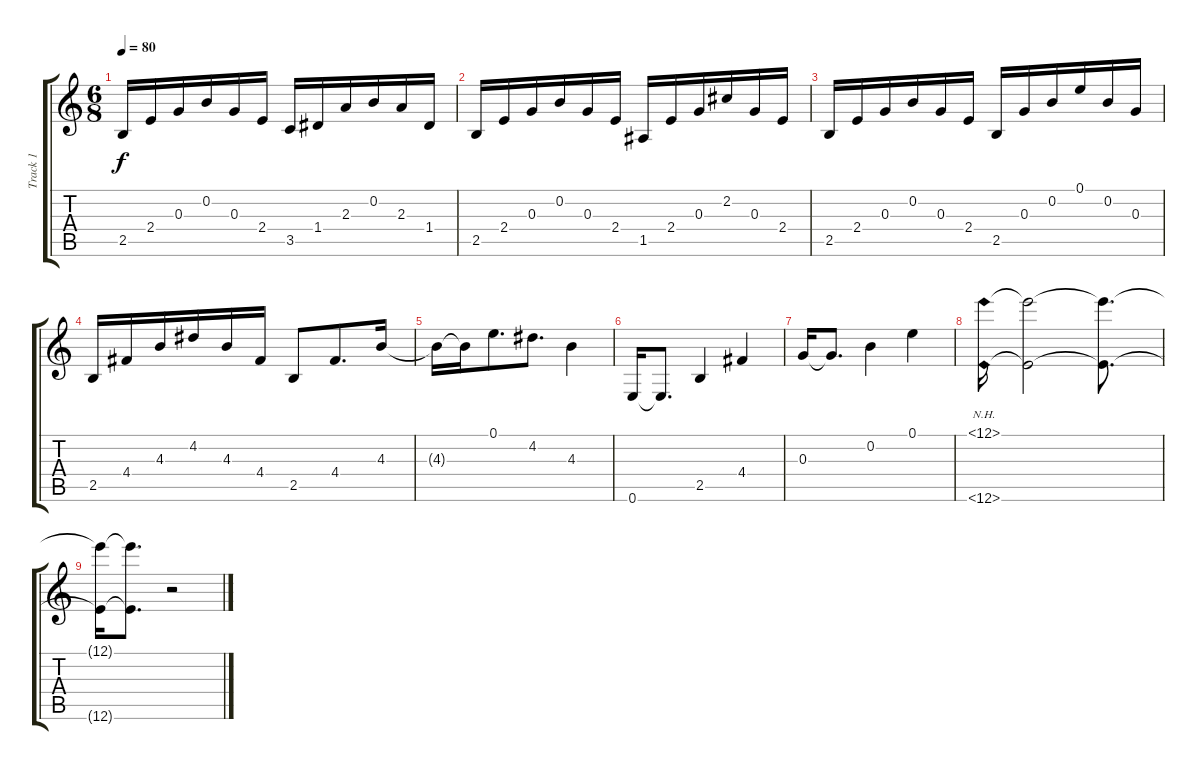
\track ("Track 1" "Track 1") {instrument acousticguitarsteel}
\staff {score tabs}
\tuning (E4 B3 G3 D3 A2 E2) {hide}
\ts (6 8)
\tempo 80
\clef g2
\ks aminor
2.5.16{dy f} 2.4.16 0.3.16 0.2.16 0.3.16 2.4.16 3.5.16 1.4.16 2.3.16 0.2.16 2.3.16 1.4.16 |
2.5.16 2.4.16 0.3.16 0.2.16 0.3.16 2.4.16 1.5.16 2.4.16 0.3.16 2.2.16 0.3.16 2.4.16 |
2.5.16 2.4.16 0.3.16 0.2.16 0.3.16 2.4.16 2.5.16 0.3.16 0.2.16 0.1.16 0.2.16 0.3.16 |
2.5.16 4.4.16 4.3.16 4.2.16 4.3.16 4.4.16 2.5.8 4.4.8{d} 4.3.16 |
4.3{t}.16 4.3{t}.16 0.1.8{d} 4.2.8{d} 4.3.4 |
0.6.16 0.6{t}.8{d} 2.5.4 4.4.4 |
0.3.16 0.3{t}.8{d} 0.2.4 0.1.4 |
(12.1{nh} 12.6{nh}).16 (12.1{t} 12.6{t}).2 (12.1{t} 12.6{t}).8{d} |
(12.1{t} 12.6{t}).16 (12.1{t} 12.6{t}).8{d} r.2
